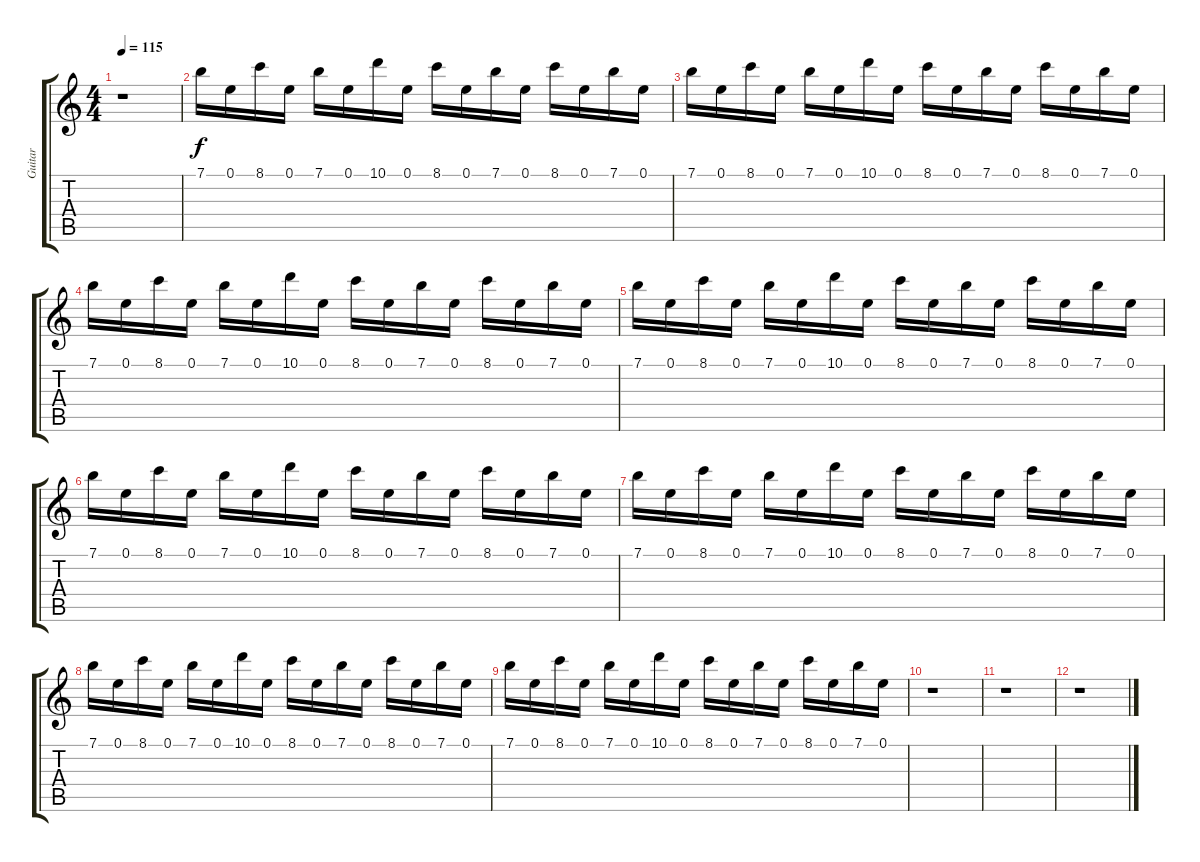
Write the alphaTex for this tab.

\track ("Guitar" "Guitar") {instrument distortionguitar}
\staff {score tabs}
\tuning (E4 B3 G3 D3 A2 E2) {hide}
\ts (4 4)
\tempo 115
\clef g2
\ks c
r.1{dy f volume 0 balance 16} |
7.1.16{volume 5 balance 16} 0.1.16 8.1.16 0.1.16 7.1.16 0.1.16 10.1.16 0.1.16 8.1.16 0.1.16 7.1.16 0.1.16 8.1.16 0.1.16 7.1.16 0.1.16 |
7.1.16{volume 8 balance 16} 0.1.16 8.1.16 0.1.16 7.1.16 0.1.16 10.1.16 0.1.16 8.1.16 0.1.16 7.1.16 0.1.16 8.1.16 0.1.16 7.1.16 0.1.16 |
7.1.16{volume 10 balance 16} 0.1.16 8.1.16 0.1.16 7.1.16 0.1.16 10.1.16 0.1.16 8.1.16 0.1.16 7.1.16 0.1.16 8.1.16 0.1.16 7.1.16 0.1.16 |
7.1.16{volume 12} 0.1.16 8.1.16 0.1.16 7.1.16 0.1.16 10.1.16 0.1.16 8.1.16 0.1.16 7.1.16 0.1.16 8.1.16 0.1.16 7.1.16 0.1.16 |
7.1.16{volume 13 balance 16} 0.1.16 8.1.16 0.1.16 7.1.16 0.1.16 10.1.16 0.1.16 8.1.16 0.1.16 7.1.16 0.1.16 8.1.16 0.1.16 7.1.16 0.1.16 |
7.1.16 0.1.16 8.1.16 0.1.16 7.1.16 0.1.16 10.1.16 0.1.16 8.1.16 0.1.16 7.1.16 0.1.16 8.1.16 0.1.16 7.1.16 0.1.16 |
7.1.16 0.1.16 8.1.16 0.1.16 7.1.16 0.1.16 10.1.16 0.1.16 8.1.16 0.1.16 7.1.16 0.1.16 8.1.16 0.1.16 7.1.16 0.1.16 |
7.1.16 0.1.16 8.1.16 0.1.16 7.1.16 0.1.16 10.1.16 0.1.16 8.1.16 0.1.16 7.1.16 0.1.16 8.1.16 0.1.16 7.1.16 0.1.16 |
r.1 |
r.1 |
r.1
